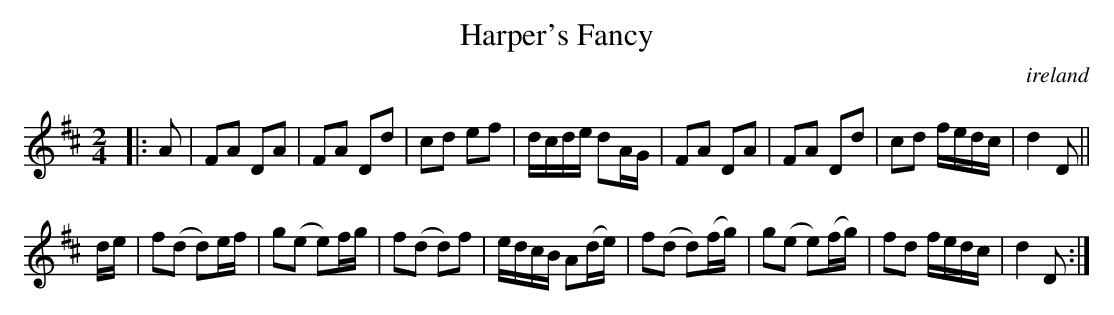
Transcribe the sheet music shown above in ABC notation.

X:1
T:Harper's Fancy
O:ireland
M:2/4
L:1/8
K:D
|:A|\
FA DA| FA Dd| cd ef| d/c/d/e/ dA/G/|\
FA DA| FA Dd| cd f/e/d/c/| d2D||
d/e/|\
f(d d)e/f/| g(e e)f/g/| f(d d)f| e/d/c/B/ A(d/e/)|\
f(d d)(f/g/)| g(e e)(f/g/)| fd f/e/d/c/| d2D:|
